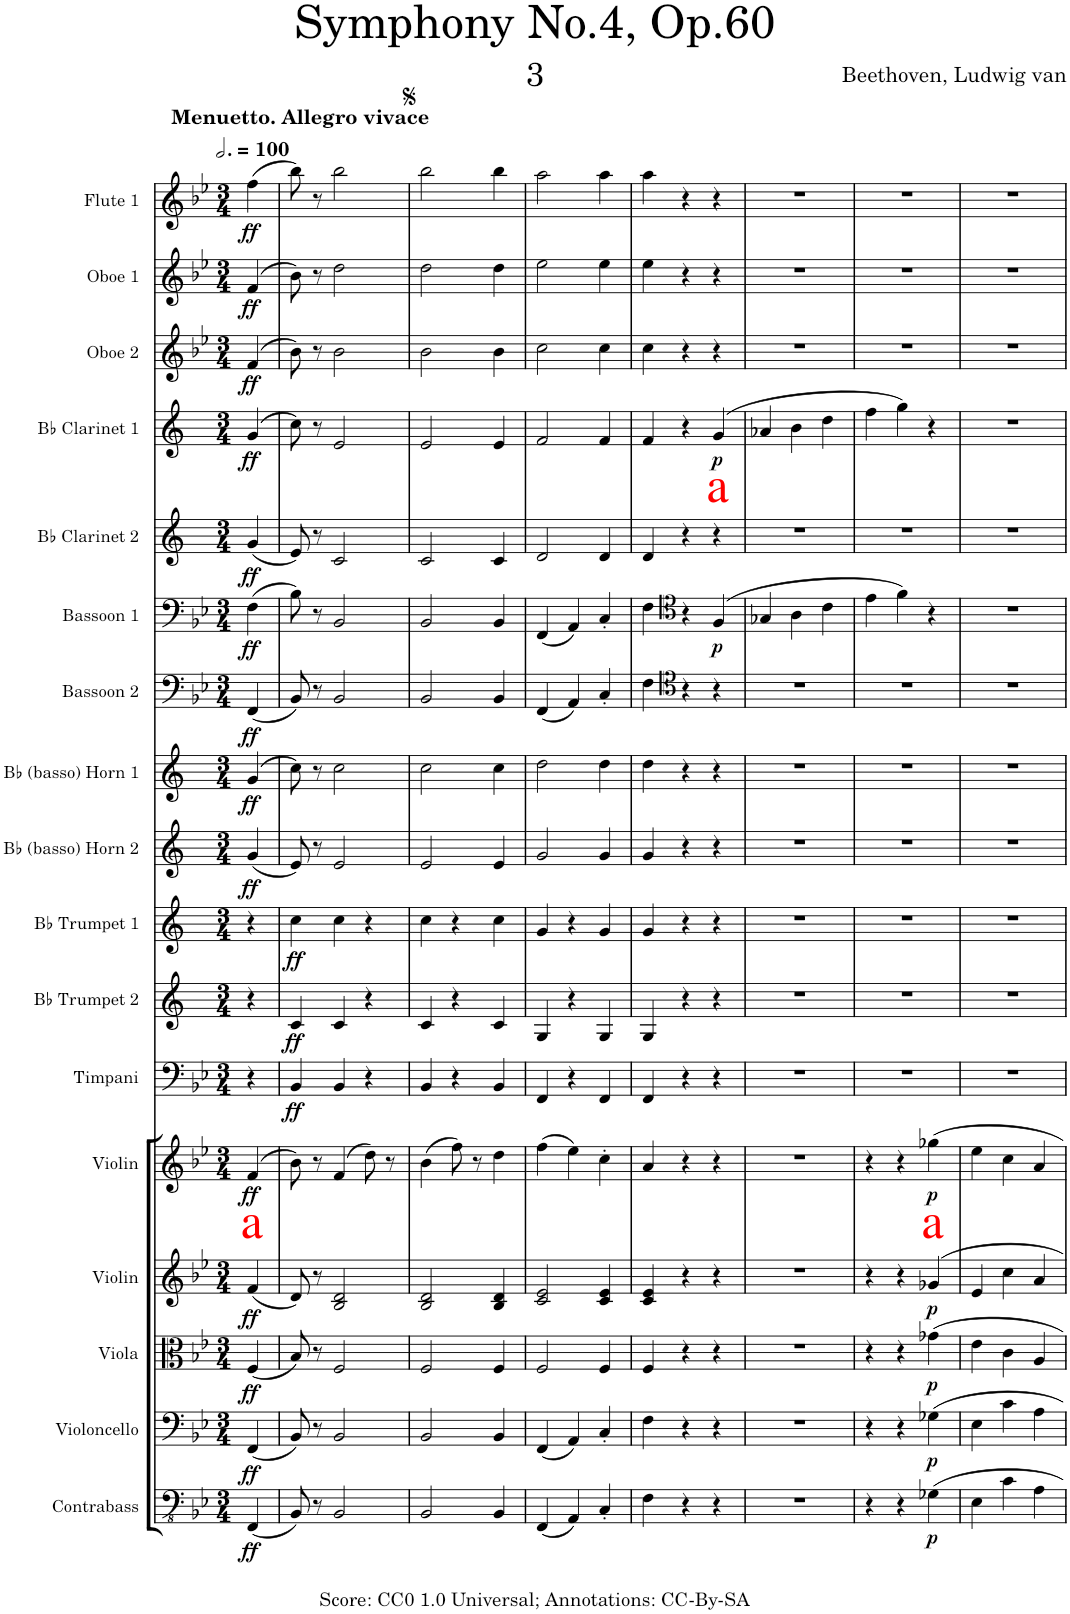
**kern	**dynam	**kern	**dynam	**kern	**dynam	**kern	**dynam	**kern	**text	**dynam	**kern	**dynam	**kern	**dynam	**kern	**dynam	**kern	**dynam	**kern	**dynam	**kern	**dynam	**kern	**dynam	**kern	**dynam	**kern	**text	**dynam	**kern	**dynam	**kern	**dynam	**kern	**dynam
*part17	*part17	*part16	*part16	*part15	*part15	*part14	*part14	*part13	*part13	*part13	*part12	*part12	*part11	*part11	*part10	*part10	*part9	*part9	*part8	*part8	*part7	*part7	*part6	*part6	*part5	*part5	*part4	*part4	*part4	*part3	*part3	*part2	*part2	*part1	*part1
*staff17	*staff17	*staff16	*staff16	*staff15	*staff15	*staff14	*staff14	*staff13	*staff13	*staff13	*staff12	*staff12	*staff11	*staff11	*staff10	*staff10	*staff9	*staff9	*staff8	*staff8	*staff7	*staff7	*staff6	*staff6	*staff5	*staff5	*staff4	*staff4	*staff4	*staff3	*staff3	*staff2	*staff2	*staff1	*staff1
*I"Contrabass	*	*I"Violoncello	*	*I"Viola	*	*I"Violin	*	*I"Violin	*	*	*I"Timpani	*	*I"Bb Trumpet 2	*	*I"Bb Trumpet 1	*	*I"Bb (basso) Horn 2	*	*I"Bb (basso) Horn 1	*	*I"Bassoon 2	*	*I"Bassoon 1	*	*I"Bb Clarinet 2	*	*I"Bb Clarinet 1	*	*	*I"Oboe 2	*	*I"Oboe 1	*	*I"Flute 1	*
*I'Cb	*	*I'Vc	*	*I'Vla	*	*I'Vln	*	*I'Vln	*	*	*I'Timp	*	*I'Tpt 2	*	*I'Tpt 1	*	*I'Hn 2	*	*I'Hn 1	*	*I'Bsn 2	*	*I'Bsn 1	*	*I'Cl 2	*	*I'Cl 1	*	*	*I'Ob 2	*	*I'Ob 1	*	*I'Fl 1	*
*clefFv4	*	*clefF4	*	*clefC3	*	*clefG2	*	*clefG2	*	*	*clefF4	*	*clefG2	*	*clefG2	*	*clefG2	*	*clefG2	*	*clefF4	*	*clefF4	*	*clefG2	*	*clefG2	*	*	*clefG2	*	*clefG2	*	*clefG2	*
*	*	*	*	*	*	*	*	*	*	*	*	*	*Trd1c2	*	*Trd1c2	*	*Trd8c14	*	*Trd8c14	*	*	*	*	*	*Trd1c2	*	*Trd1c2	*	*	*	*	*	*	*	*
*k[b-e-]	*	*k[b-e-]	*	*k[b-e-]	*	*k[b-e-]	*	*k[b-e-]	*	*	*k[b-e-]	*	*k[]	*	*k[]	*	*k[]	*	*k[]	*	*k[b-e-]	*	*k[b-e-]	*	*k[]	*	*k[]	*	*	*k[b-e-]	*	*k[b-e-]	*	*k[b-e-]	*
*M3/4	*	*M3/4	*	*M3/4	*	*M3/4	*	*M3/4	*	*	*M3/4	*	*M3/4	*	*M3/4	*	*M3/4	*	*M3/4	*	*M3/4	*	*M3/4	*	*M3/4	*	*M3/4	*	*	*M3/4	*	*M3/4	*	*M3/4	*
*MM300	*	*MM300	*	*MM300	*	*MM300	*	*MM300	*	*	*MM300	*	*MM300	*	*MM300	*	*MM300	*	*MM300	*	*MM300	*	*MM300	*	*MM300	*	*MM300	*	*	*MM300	*	*MM300	*	*MM300	*
=	=	=	=	=	=	=	=	=	=	=	=	=	=	=	=	=	=	=	=	=	=	=	=	=	=	=	=	=	=	=	=	=	=	=	=
!	!	!	!	!	!	!	!	!	!	!	!	!	!	!	!	!	!	!	!	!	!	!	!	!	!	!	!	!	!	!	!	!	!	!LO:TX:a:B:t=Menuetto. Allegro vivace	!
!	!LO:DY:b	!	!LO:DY:b	!	!LO:DY:b	!	!LO:DY:b	!	!LO:LY:b:color=#FF0000	!LO:DY:b	!	!	!	!	!	!	!	!LO:DY:b	!	!LO:DY:b	!	!LO:DY:b	!	!LO:DY:b	!	!LO:DY:b	!	!	!LO:DY:b	!	!LO:DY:b	!	!LO:DY:b	!	!LO:DY:b
(4FFF/	ff	(4FF/	ff	(4F/	ff	(4f/	ff	(4f/	a	ff	4r	.	4r	.	4r	.	(4g/	ff	(4g/	ff	(4FF/	ff	(4F\	ff	(4g/	ff	(4g/	.	ff	(4f/	ff	(4f/	ff	(4ff\	ff
=1	=1	=1	=1	=1	=1	=1	=1	=1	=1	=1	=1	=1	=1	=1	=1	=1	=1	=1	=1	=1	=1	=1	=1	=1	=1	=1	=1	=1	=1	=1	=1	=1	=1	=1	=1
!	!	!	!	!	!	!	!	!	!	!	!	!LO:DY:b	!	!LO:DY:b	!	!LO:DY:b	!	!	!	!	!	!	!	!	!	!	!	!	!	!	!	!	!	!	!
8BBB-/)	.	8BB-/)	.	8B-/)	.	8d/)	.	8b-\)	.	.	4BB-/	ff	4c/	ff	4cc\	ff	8e/)	.	8cc\)	.	8BB-/)	.	8B-\)	.	8e/)	.	8cc\)	.	.	8b-\)	.	8b-\)	.	8bb-\)	.
8r	.	8r	.	8r	.	8r	.	8r	.	.	.	.	.	.	.	.	8r	.	8r	.	8r	.	8r	.	8r	.	8r	.	.	8r	.	8r	.	8r	.
2BBB-/	.	2BB-/	.	2F/	.	2B-/ 2d/	.	(4f/	.	.	4BB-/	.	4c/	.	4cc\	.	2e/	.	2cc\	.	2BB-/	.	2BB-/	.	2c/	.	2e/	.	.	2b-\	.	2dd\	.	2bb-\	.
.	.	.	.	.	.	.	.	8dd\)	.	.	4r	.	4r	.	4r	.	.	.	.	.	.	.	.	.	.	.	.	.	.	.	.	.	.	.	.
.	.	.	.	.	.	.	.	8r	.	.	.	.	.	.	.	.	.	.	.	.	.	.	.	.	.	.	.	.	.	.	.	.	.	.	.
=2	=2	=2	=2	=2	=2	=2	=2	=2	=2	=2	=2	=2	=2	=2	=2	=2	=2	=2	=2	=2	=2	=2	=2	=2	=2	=2	=2	=2	=2	=2	=2	=2	=2	=2	=2
2BBB-/	.	2BB-/	.	2F/	.	2B-/ 2d/	.	(4b-\	.	.	4BB-/	.	4c/	.	4cc\	.	2e/	.	2cc\	.	2BB-/	.	2BB-/	.	2c/	.	2e/	.	.	2b-\	.	2dd\	.	2bb-\	.
.	.	.	.	.	.	.	.	8ff\)	.	.	4r	.	4r	.	4r	.	.	.	.	.	.	.	.	.	.	.	.	.	.	.	.	.	.	.	.
.	.	.	.	.	.	.	.	8r	.	.	.	.	.	.	.	.	.	.	.	.	.	.	.	.	.	.	.	.	.	.	.	.	.	.	.
4BBB-/	.	4BB-/	.	4F/	.	4B-/ 4d/	.	4dd\	.	.	4BB-/	.	4c/	.	4cc\	.	4e/	.	4cc\	.	4BB-/	.	4BB-/	.	4c/	.	4e/	.	.	4b-\	.	4dd\	.	4bb-\	.
=3	=3	=3	=3	=3	=3	=3	=3	=3	=3	=3	=3	=3	=3	=3	=3	=3	=3	=3	=3	=3	=3	=3	=3	=3	=3	=3	=3	=3	=3	=3	=3	=3	=3	=3	=3
(4FFF/	.	(4FF/	.	2F/	.	2c/ 2e-/	.	(4ff\	.	.	4FF/	.	4G/	.	4g/	.	2g/	.	2dd\	.	(4FF/	.	(4FF/	.	2d/	.	2f/	.	.	2cc\	.	2ee-\	.	2aa\	.
4AAA/)	.	4AA/)	.	.	.	.	.	4ee-\)	.	.	4r	.	4r	.	4r	.	.	.	.	.	4AA/)	.	4AA/)	.	.	.	.	.	.	.	.	.	.	.	.
4CC'/	.	4C'/	.	4F/	.	4c/ 4e-/	.	4cc'\	.	.	4FF/	.	4G/	.	4g/	.	4g/	.	4dd\	.	4C'/	.	4C'/	.	4d/	.	4f/	.	.	4cc\	.	4ee-\	.	4aa\	.
=4	=4	=4	=4	=4	=4	=4	=4	=4	=4	=4	=4	=4	=4	=4	=4	=4	=4	=4	=4	=4	=4	=4	=4	=4	=4	=4	=4	=4	=4	=4	=4	=4	=4	=4	=4
4FF\	.	4F\	.	4F/	.	4c/ 4e-/	.	4a/	.	.	4FF/	.	4G/	.	4g/	.	4g/	.	4dd\	.	4F\	.	4F\	.	4d/	.	4f/	.	.	4cc\	.	4ee-\	.	4aa\	.
*	*	*	*	*	*	*	*	*	*	*	*	*	*	*	*	*	*	*	*	*	*clefC4	*	*clefC4	*	*	*	*	*	*	*	*	*	*	*	*
4r	.	4r	.	4r	.	4r	.	4r	.	.	4r	.	4r	.	4r	.	4r	.	4r	.	4r	.	4r	.	4r	.	4r	.	.	4r	.	4r	.	4r	.
!	!	!	!	!	!	!	!	!	!	!	!	!	!	!	!	!	!	!	!	!	!	!	!	!LO:DY:b	!	!	!	!LO:LY:b:color=#FF0000	!LO:DY:b	!	!	!	!	!	!
4r	.	4r	.	4r	.	4r	.	4r	.	.	4r	.	4r	.	4r	.	4r	.	4r	.	4r	.	(4F/	p	4r	.	(4g/	a	p	4r	.	4r	.	4r	.
=5	=5	=5	=5	=5	=5	=5	=5	=5	=5	=5	=5	=5	=5	=5	=5	=5	=5	=5	=5	=5	=5	=5	=5	=5	=5	=5	=5	=5	=5	=5	=5	=5	=5	=5	=5
2.r	.	2.r	.	2.r	.	2.r	.	2.r	.	.	2.r	.	2.r	.	2.r	.	2.r	.	2.r	.	2.r	.	4G-X/	.	2.r	.	4a-X/	.	.	2.r	.	2.r	.	2.r	.
.	.	.	.	.	.	.	.	.	.	.	.	.	.	.	.	.	.	.	.	.	.	.	4A\	.	.	.	4b\	.	.	.	.	.	.	.	.
.	.	.	.	.	.	.	.	.	.	.	.	.	.	.	.	.	.	.	.	.	.	.	4c\	.	.	.	4dd\	.	.	.	.	.	.	.	.
=6	=6	=6	=6	=6	=6	=6	=6	=6	=6	=6	=6	=6	=6	=6	=6	=6	=6	=6	=6	=6	=6	=6	=6	=6	=6	=6	=6	=6	=6	=6	=6	=6	=6	=6	=6
4r	.	4r	.	4r	.	4r	.	4r	.	.	2.r	.	2.r	.	2.r	.	2.r	.	2.r	.	2.r	.	4e-\	.	2.r	.	4ff\	.	.	2.r	.	2.r	.	2.r	.
4r	.	4r	.	4r	.	4r	.	4r	.	.	.	.	.	.	.	.	.	.	.	.	.	.	4f\)	.	.	.	4gg\)	.	.	.	.	.	.	.	.
!	!LO:DY:b	!	!LO:DY:b	!	!LO:DY:b	!	!LO:DY:b	!	!LO:LY:b:color=#FF0000	!LO:DY:b	!	!	!	!	!	!	!	!	!	!	!	!	!	!	!	!	!	!	!	!	!	!	!	!	!
4GG-X\	p	4G-X\	p	4g-X\	p	4g-X/	p	4gg-X\	a	p	.	.	.	.	.	.	.	.	.	.	.	.	4r	.	.	.	4r	.	.	.	.	.	.	.	.
=7	=7	=7	=7	=7	=7	=7	=7	=7	=7	=7	=7	=7	=7	=7	=7	=7	=7	=7	=7	=7	=7	=7	=7	=7	=7	=7	=7	=7	=7	=7	=7	=7	=7	=7	=7
4EE-\	.	4E-\	.	4e-\	.	4e-/	.	4ee-\	.	.	2.r	.	2.r	.	2.r	.	2.r	.	2.r	.	2.r	.	2.r	.	2.r	.	2.r	.	.	2.r	.	2.r	.	2.r	.
4C\	.	4c\	.	4c\	.	4cc\	.	4cc\	.	.	.	.	.	.	.	.	.	.	.	.	.	.	.	.	.	.	.	.	.	.	.	.	.	.	.
4AA\	.	4A\	.	4A/	.	4a/	.	4a/	.	.	.	.	.	.	.	.	.	.	.	.	.	.	.	.	.	.	.	.	.	.	.	.	.	.	.
=	=	=	=	=	=	=	=	=	=	=	=	=	=	=	=	=	=	=	=	=	=	=	=	=	=	=	=	=	=	=	=	=	=	=	=
*-	*-	*-	*-	*-	*-	*-	*-	*-	*-	*-	*-	*-	*-	*-	*-	*-	*-	*-	*-	*-	*-	*-	*-	*-	*-	*-	*-	*-	*-	*-	*-	*-	*-	*-	*-
